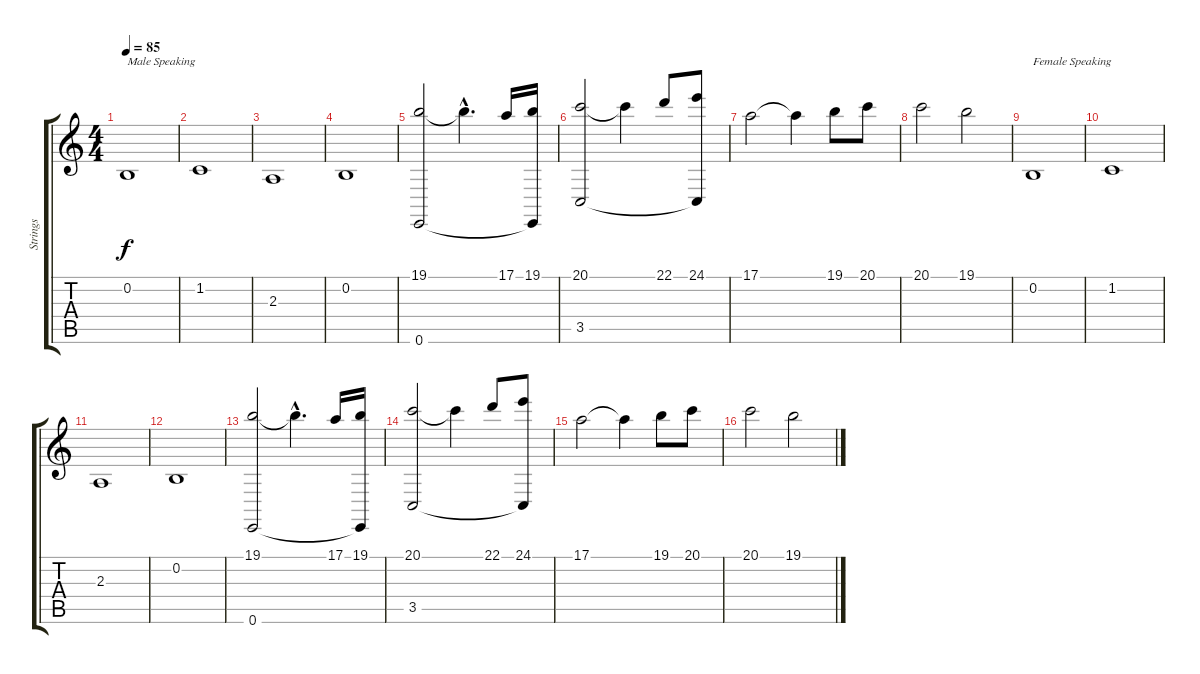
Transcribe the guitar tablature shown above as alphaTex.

\track ("Strings" "Strings") {instrument stringensemble2}
\staff {score tabs}
\tuning (E4 B3 G3 D3 A2 E2) {hide}
\ts (4 4)
\tempo 85
\clef g2
\ks c
0.2.1{txt "Male Speaking" dy f} |
1.2.1 |
2.3.1 |
0.2.1 |
(19.1 0.6).2 19.1{hac t}.4{d} 17.1.16 (19.1 0.6{t}).16 |
(20.1 3.5).2 20.1{t}.4 22.1.8 (24.1 3.5{t}).8 |
17.1.2 17.1{t}.4 19.1.8 20.1.8 |
20.1.2 19.1.2 |
0.2.1{txt "Female Speaking"} |
1.2.1 |
2.3.1 |
0.2.1 |
(19.1 0.6).2 19.1{hac t}.4{d} 17.1.16 (19.1 0.6{t}).16 |
(20.1 3.5).2 20.1{t}.4 22.1.8 (24.1 3.5{t}).8 |
17.1.2 17.1{t}.4 19.1.8 20.1.8 |
20.1.2 19.1.2
